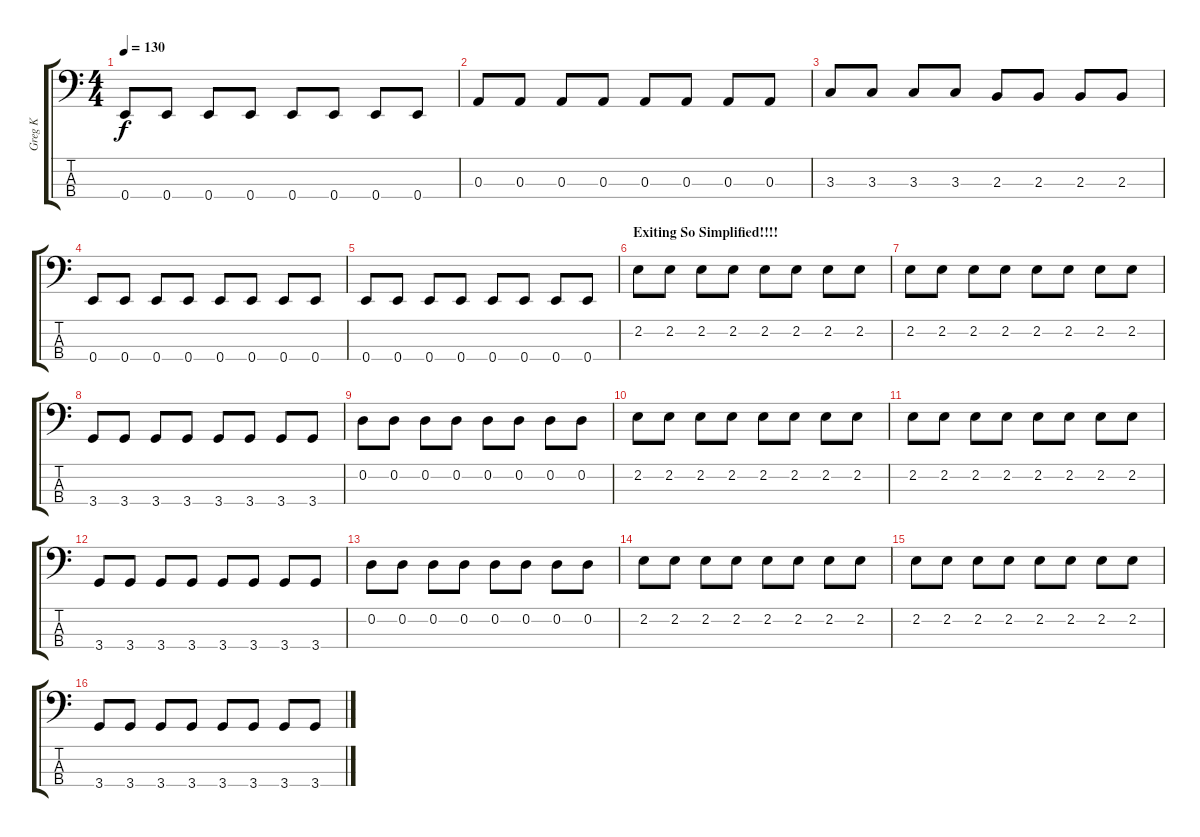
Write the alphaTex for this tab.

\track ("Greg K" "Greg K") {instrument electricbassfinger}
\staff {score tabs}
\tuning (G2 D2 A1 E1) {hide}
\ts (4 4)
\tempo 130
\clef f4
\ks c
0.4.8{dy f} 0.4.8 0.4.8 0.4.8 0.4.8 0.4.8 0.4.8 0.4.8 |
0.3.8 0.3.8 0.3.8 0.3.8 0.3.8 0.3.8 0.3.8 0.3.8 |
3.3.8 3.3.8 3.3.8 3.3.8 2.3.8 2.3.8 2.3.8 2.3.8 |
0.4.8 0.4.8 0.4.8 0.4.8 0.4.8 0.4.8 0.4.8 0.4.8 |
0.4.8 0.4.8 0.4.8 0.4.8 0.4.8 0.4.8 0.4.8 0.4.8 |
\section ("" "Exiting So Simplified!!!!")
2.2.8 2.2.8 2.2.8 2.2.8 2.2.8 2.2.8 2.2.8 2.2.8 |
2.2.8 2.2.8 2.2.8 2.2.8 2.2.8 2.2.8 2.2.8 2.2.8 |
3.4.8 3.4.8 3.4.8 3.4.8 3.4.8 3.4.8 3.4.8 3.4.8 |
0.2.8 0.2.8 0.2.8 0.2.8 0.2.8 0.2.8 0.2.8 0.2.8 |
2.2.8 2.2.8 2.2.8 2.2.8 2.2.8 2.2.8 2.2.8 2.2.8 |
2.2.8 2.2.8 2.2.8 2.2.8 2.2.8 2.2.8 2.2.8 2.2.8 |
3.4.8 3.4.8 3.4.8 3.4.8 3.4.8 3.4.8 3.4.8 3.4.8 |
0.2.8 0.2.8 0.2.8 0.2.8 0.2.8 0.2.8 0.2.8 0.2.8 |
2.2.8 2.2.8 2.2.8 2.2.8 2.2.8 2.2.8 2.2.8 2.2.8 |
2.2.8 2.2.8 2.2.8 2.2.8 2.2.8 2.2.8 2.2.8 2.2.8 |
3.4.8 3.4.8 3.4.8 3.4.8 3.4.8 3.4.8 3.4.8 3.4.8
